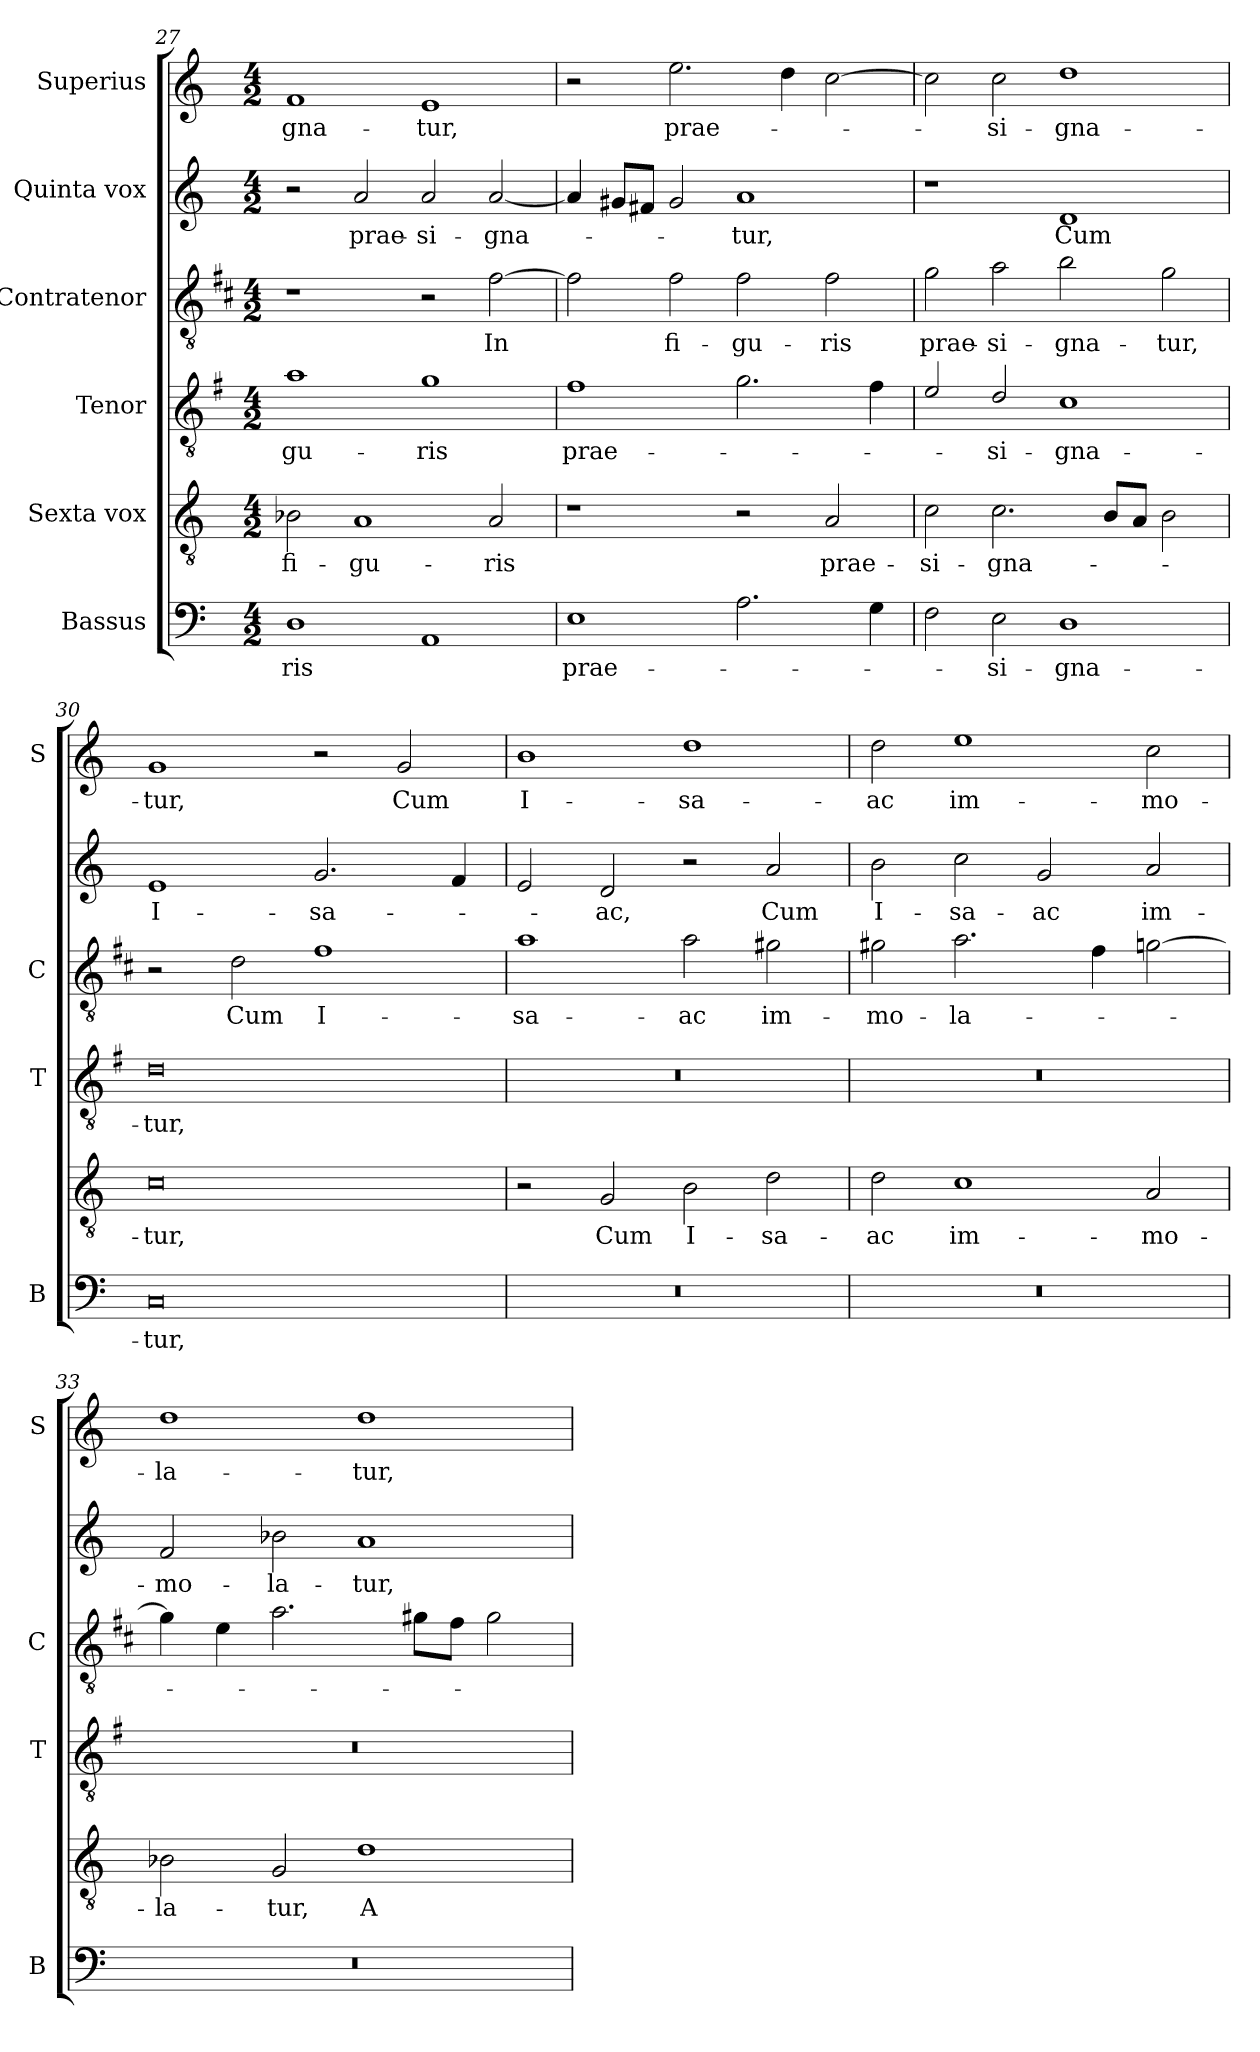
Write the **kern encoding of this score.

**kern	**text	**kern	**text	**kern	**text	**kern	**text	**kern	**text	**kern	**text
*part6	*part6	*part5	*part5	*part4	*part4	*part3	*part3	*part2	*part2	*part1	*part1
*staff6	*staff6	*staff5	*staff5	*staff4	*staff4	*staff3	*staff3	*staff2	*staff2	*staff1	*staff1
*I"Bassus	*	*I"Sexta vox	*	*I"Tenor	*	*I"Contratenor	*	*I"Quinta vox	*	*I"Superius	*
*I'B	*	*	*	*I'T	*	*I'C	*	*	*	*I'S	*
*clefF4	*	*clefGv2	*	*clefGv2	*	*clefGv2	*	*clefG2	*	*clefG2	*
*	*	*	*	*ITrd4c7	*	*ITrd1c2	*	*	*	*	*
*k[]	*	*k[]	*	*k[]	*	*k[]	*	*k[]	*	*k[]	*
*C:	*	*C:	*	*C:	*	*C:	*	*C:	*	*C:	*
*M4/2	*	*M4/2	*	*M4/2	*	*M4/2	*	*M4/2	*	*M4/2	*
=27	=27	=27	=27	=27	=27	=27	=27	=27	=27	=27	=27
!	!LO:LY:b	!	!LO:LY:b	!	!LO:LY:b	!	!	!	!	!	!LO:LY:b
1D	-ris	2B-X\	fi-	1d	-gu-	1r	.	2r	.	1f	-gna-
!	!	!	!LO:LY:b	!	!	!	!	!	!LO:LY:b	!	!
.	.	1A	-gu-	.	.	.	.	2a/	prae-	.	.
!	!	!	!	!	!LO:LY:b	!	!	!	!LO:LY:b	!	!LO:LY:b
1AA	.	.	.	1c	-ris	2r	.	2a/	-si-	1e	-tur,
!	!	!	!LO:LY:b	!	!	!	!LO:LY:b	!	!LO:LY:b	!	!
.	.	2A/	-ris	.	.	[2e\	In	[2a/	-gna-	.	.
=28	=28	=28	=28	=28	=28	=28	=28	=28	=28	=28	=28
!	!LO:LY:b	!	!	!	!LO:LY:b	!	!	!	!	!	!
1E	prae-	1r	.	1B	prae-	2e\]	.	4a/]	.	2r	.
.	.	.	.	.	.	.	.	8g#X/L	.	.	.
.	.	.	.	.	.	.	.	8f#X/J	.	.	.
!	!	!	!	!	!	!	!LO:LY:b	!	!	!	!LO:LY:b
.	.	.	.	.	.	2e\	fi-	2g#/	.	2.ee\	prae-
!	!	!	!	!	!	!	!LO:LY:b	!	!LO:LY:b	!	!
2.A\	.	2r	.	2.c\	.	2e\	-gu-	1a	-tur,	.	.
.	.	.	.	.	.	.	.	.	.	4dd\	.
!	!	!	!LO:LY:b	!	!	!	!LO:LY:b	!	!	!	!
.	.	2A/	prae-	.	.	2e\	-ris	.	.	[2cc\	.
4G\	.	.	.	4B\	.	.	.	.	.	.	.
=29	=29	=29	=29	=29	=29	=29	=29	=29	=29	=29	=29
!	!	!	!LO:LY:b	!	!	!	!LO:LY:b	!	!	!	!
2F\	.	2c\	-si-	2A/	.	2f\	prae-	1r	.	2cc\]	.
!	!LO:LY:b	!	!LO:LY:b	!	!LO:LY:b	!	!LO:LY:b	!	!	!	!LO:LY:b
2E\	-si-	2.c\	-gna-	2G/	-si-	2g\	-si-	.	.	2cc\	-si-
!	!LO:LY:b	!	!	!	!LO:LY:b	!	!LO:LY:b	!	!LO:LY:b	!	!LO:LY:b
1D	-gna-	.	.	1F	-gna-	2a\	-gna-	1d	Cum	1dd	-gna-
.	.	8B/L	.	.	.	.	.	.	.	.	.
.	.	8A/J	.	.	.	.	.	.	.	.	.
!	!	!	!	!	!	!	!LO:LY:b	!	!	!	!
.	.	2B\	.	.	.	2f\	-tur,	.	.	.	.
!!LO:PB:g=z
=30	=30	=30	=30	=30	=30	=30	=30	=30	=30	=30	=30
!	!LO:LY:b	!	!LO:LY:b	!	!LO:LY:b	!	!	!	!LO:LY:b	!	!LO:LY:b
0C	-tur,	0c	-tur,	0G	-tur,	2r	.	1e	I-	1g	-tur,
!	!	!	!	!	!	!	!LO:LY:b	!	!	!	!
.	.	.	.	.	.	2c\	Cum	.	.	.	.
!	!	!	!	!	!	!	!LO:LY:b	!	!LO:LY:b	!	!
.	.	.	.	.	.	1e	I-	2.g/	-sa-	2r	.
!	!	!	!	!	!	!	!	!	!	!	!LO:LY:b
.	.	.	.	.	.	.	.	.	.	2g/	Cum
.	.	.	.	.	.	.	.	4f/	.	.	.
=31	=31	=31	=31	=31	=31	=31	=31	=31	=31	=31	=31
!	!	!	!	!	!	!	!LO:LY:b	!	!	!	!LO:LY:b
0r	.	2r	.	0r	.	1g	-sa-	2e/	.	1b	I-
!	!	!	!LO:LY:b	!	!	!	!	!	!LO:LY:b	!	!
.	.	2G/	Cum	.	.	.	.	2d/	-ac,	.	.
!	!	!	!LO:LY:b	!	!	!	!LO:LY:b	!	!	!	!LO:LY:b
.	.	2B\	I-	.	.	2g\	-ac	2r	.	1dd	-sa-
!	!	!	!LO:LY:b	!	!	!	!LO:LY:b	!	!LO:LY:b	!	!
.	.	2d\	-sa-	.	.	2f#X\	im-	2a/	Cum	.	.
=32	=32	=32	=32	=32	=32	=32	=32	=32	=32	=32	=32
!	!	!	!LO:LY:b	!	!	!	!LO:LY:b	!	!LO:LY:b	!	!LO:LY:b
0r	.	2d\	-ac	0r	.	2f#X\	-mo-	2b\	I-	2dd\	-ac
!	!	!	!LO:LY:b	!	!	!	!LO:LY:b	!	!LO:LY:b	!	!LO:LY:b
.	.	1c	im-	.	.	2.g\	-la-	2cc\	-sa-	1ee	im-
!	!	!	!	!	!	!	!	!	!LO:LY:b	!	!
.	.	.	.	.	.	.	.	2g/	-ac	.	.
.	.	.	.	.	.	4e\	.	.	.	.	.
!	!	!	!LO:LY:b	!	!	!	!	!	!LO:LY:b	!	!LO:LY:b
.	.	2A/	-mo-	.	.	[2fn\	.	2a/	im-	2cc\	-mo-
=33	=33	=33	=33	=33	=33	=33	=33	=33	=33	=33	=33
!	!	!	!LO:LY:b	!	!	!	!	!	!LO:LY:b	!	!LO:LY:b
0r	.	2B-X\	-la-	0r	.	4f\]	.	2f/	-mo-	1dd	-la-
.	.	.	.	.	.	4d\	.	.	.	.	.
!	!	!	!LO:LY:b	!	!	!	!	!	!LO:LY:b	!	!
.	.	2G/	-tur,	.	.	2.g\	.	2b-X\	-la-	.	.
!	!	!	!LO:LY:b	!	!	!	!	!	!LO:LY:b	!	!LO:LY:b
.	.	1d	A-	.	.	.	.	1a	-tur,	1dd	-tur,
.	.	.	.	.	.	8f#X\L	.	.	.	.	.
.	.	.	.	.	.	8e\J	.	.	.	.	.
.	.	.	.	.	.	2f#\	.	.	.	.	.
=	=	=	=	=	=	=	=	=	=	=	=
*-	*-	*-	*-	*-	*-	*-	*-	*-	*-	*-	*-
